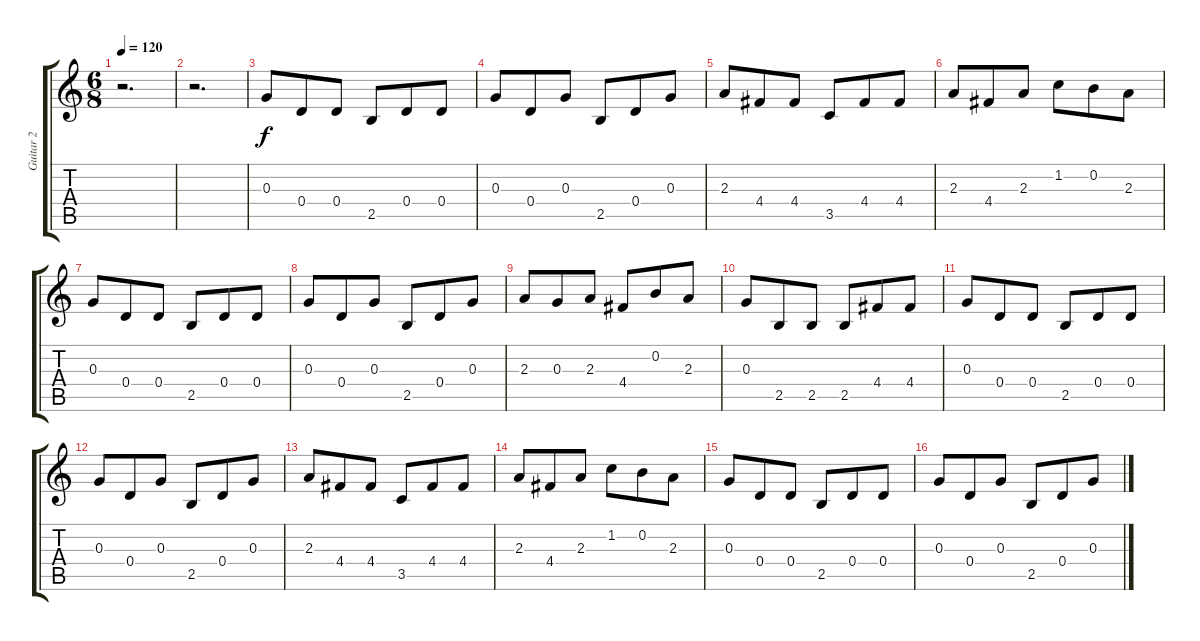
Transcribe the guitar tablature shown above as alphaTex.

\track ("Guitar 2" "Guitar 2") {instrument acousticguitarsteel}
\staff {score tabs}
\tuning (E4 B3 G3 D3 A2 E2) {hide}
\ts (6 8)
\tempo 120
\clef g2
\ks c
r.2{d dy f instrument acousticguitarsteel} |
r.2{d} |
0.3.8 0.4.8 0.4.8 2.5.8 0.4.8 0.4.8 |
0.3.8 0.4.8 0.3.8 2.5.8 0.4.8 0.3.8 |
2.3.8 4.4.8 4.4.8 3.5.8 4.4.8 4.4.8 |
2.3.8 4.4.8 2.3.8 1.2.8 0.2.8 2.3.8 |
0.3.8 0.4.8 0.4.8 2.5.8 0.4.8 0.4.8 |
0.3.8 0.4.8 0.3.8 2.5.8 0.4.8 0.3.8 |
2.3.8 0.3.8 2.3.8 4.4.8 0.2.8 2.3.8 |
0.3.8 2.5.8 2.5.8 2.5.8 4.4.8 4.4.8 |
0.3.8 0.4.8 0.4.8 2.5.8 0.4.8 0.4.8 |
0.3.8 0.4.8 0.3.8 2.5.8 0.4.8 0.3.8 |
2.3.8 4.4.8 4.4.8 3.5.8 4.4.8 4.4.8 |
2.3.8 4.4.8 2.3.8 1.2.8 0.2.8 2.3.8 |
0.3.8 0.4.8 0.4.8 2.5.8 0.4.8 0.4.8 |
0.3.8 0.4.8 0.3.8 2.5.8 0.4.8 0.3.8
